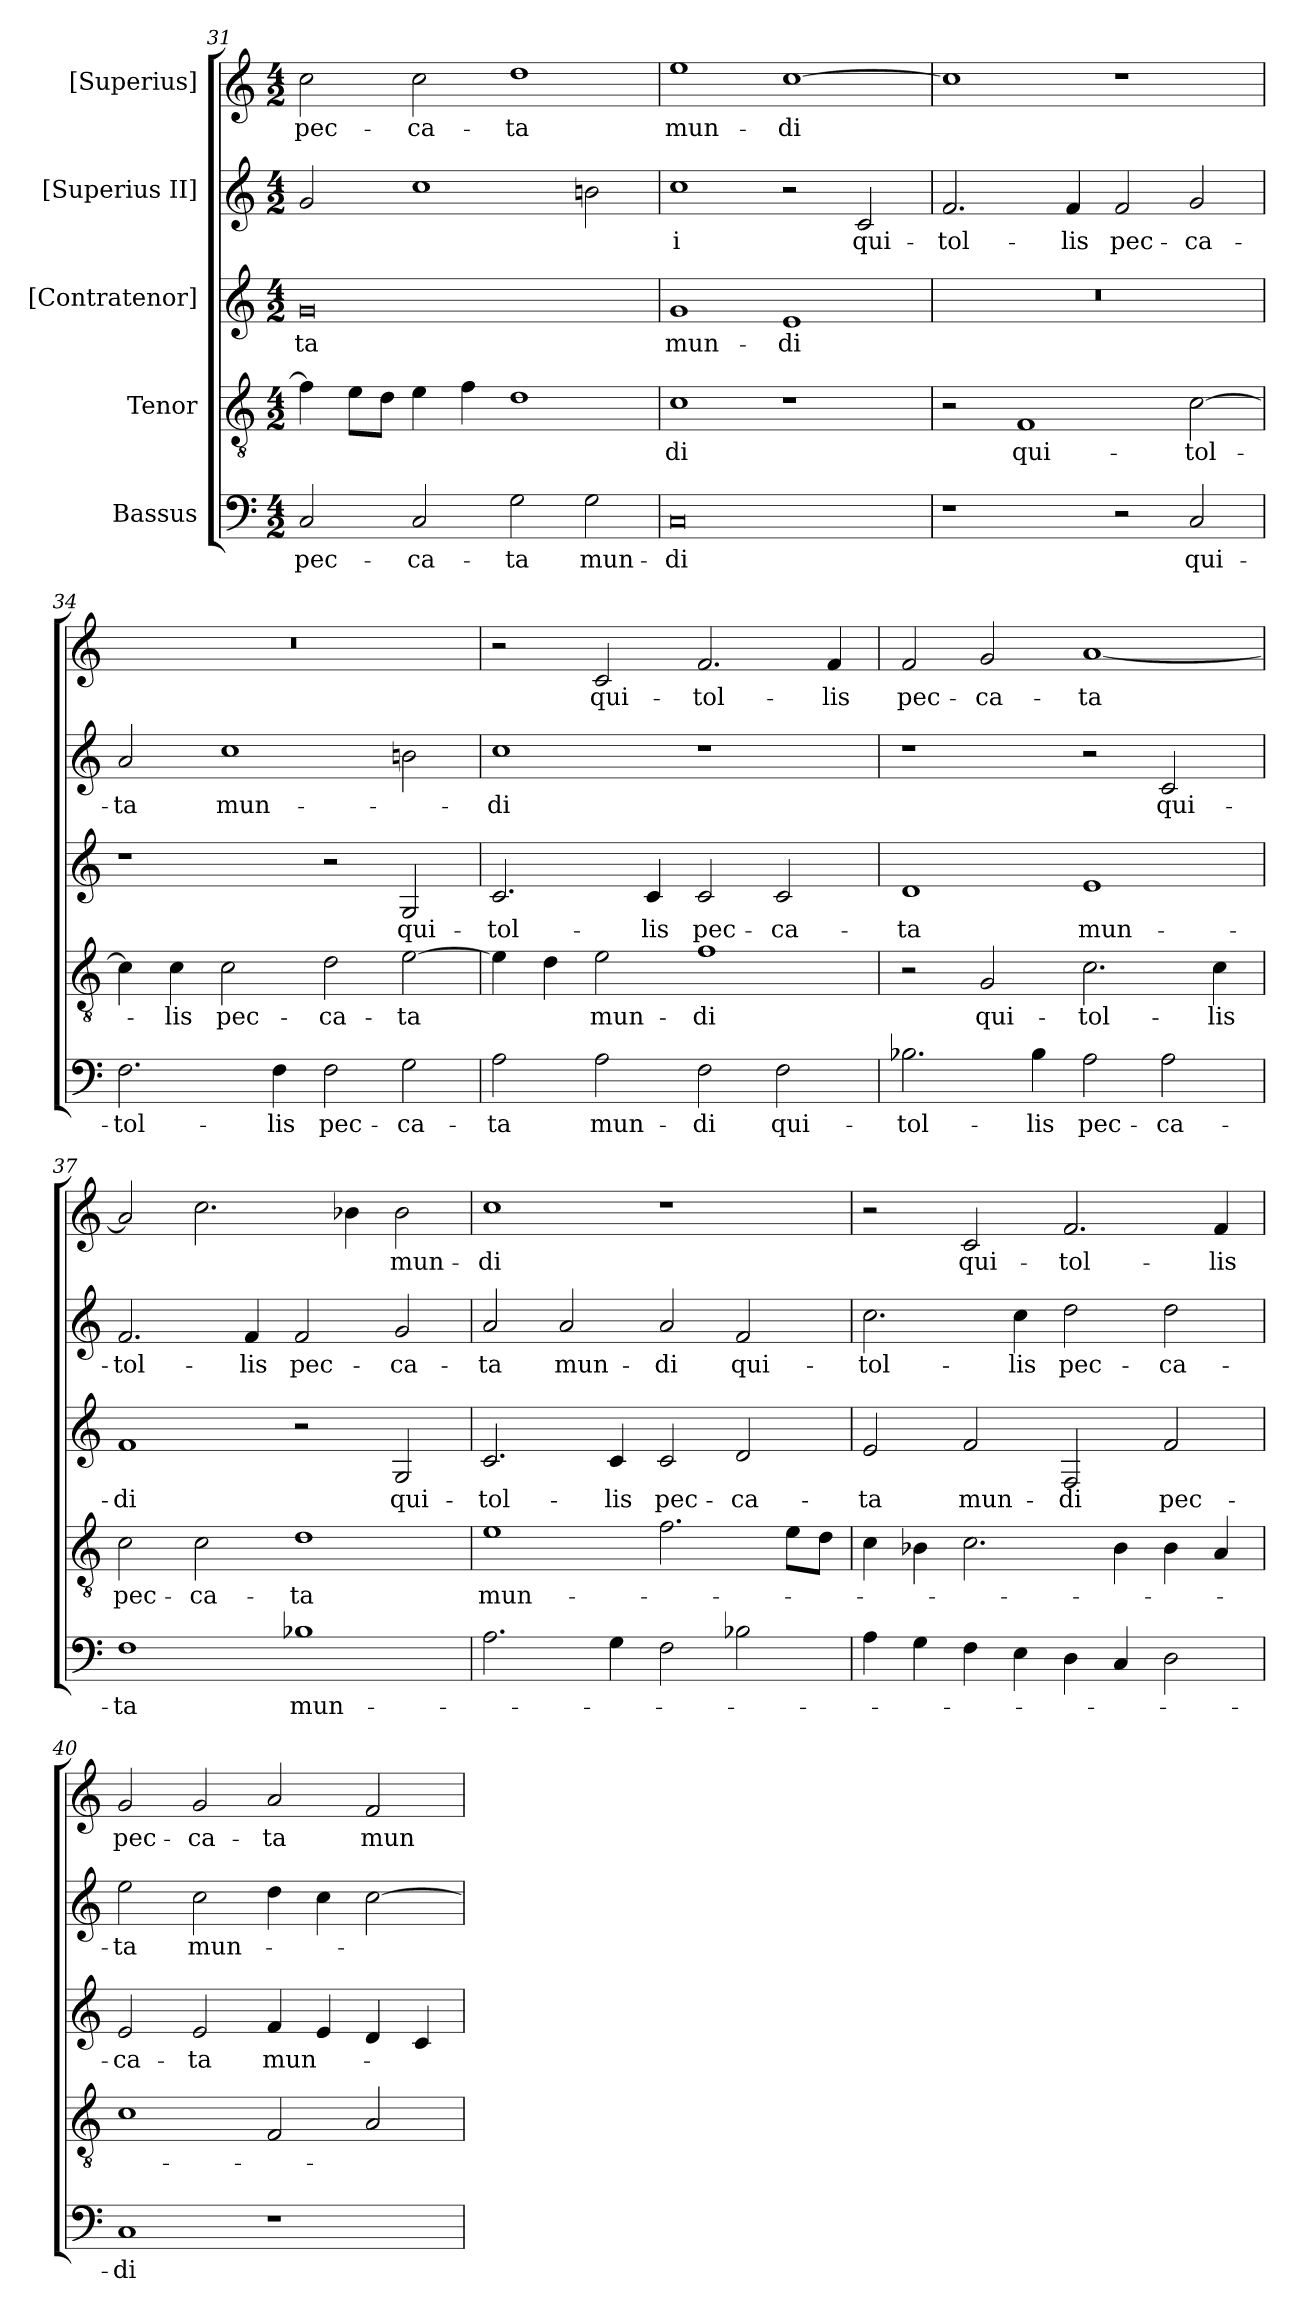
**kern	**text	**kern	**text	**kern	**text	**kern	**text	**kern	**text
*part5	*part5	*part4	*part4	*part3	*part3	*part2	*part2	*part1	*part1
*staff5	*staff5	*staff4	*staff4	*staff3	*staff3	*staff2	*staff2	*staff1	*staff1
*I"Bassus	*	*I"Tenor	*	*I"[Contratenor]	*	*I"[Superius II]	*	*I"[Superius]	*
*clefF4	*	*clefGv2	*	*clefG2	*	*clefG2	*	*clefG2	*
*k[]	*	*k[]	*	*k[]	*	*k[]	*	*k[]	*
*M4/2	*	*M4/2	*	*M4/2	*	*M4/2	*	*M4/2	*
=31	=31	=31	=31	=31	=31	=31	=31	=31	=31
2C/	pec-	4f\]	.	0g/	-ta	2g/	.	2cc\	pec-
.	.	8e\L	.	.	.	.	.	.	.
.	.	8d\J	.	.	.	.	.	.	.
2C/	-ca-	4e\	.	.	.	1cc\	.	2cc\	-ca-
.	.	4f\	.	.	.	.	.	.	.
2G\	-ta	1d\	.	.	.	.	.	1dd\	-ta
2G\	mun-	.	.	.	.	2bn\	.	.	.
=32	=32	=32	=32	=32	=32	=32	=32	=32	=32
0C/	-di	1c\	-di	1g/	mun-	1cc\	-i	1ee\	mun-
.	.	1r	.	1e/	-di	2r	.	[1cc\	-di
.	.	.	.	.	.	2c/	qui-	.	.
=33	=33	=33	=33	=33	=33	=33	=33	=33	=33
1r	.	2r	.	0r	.	2.f/	tol-	1cc\]	.
.	.	1F/	qui-	.	.	.	.	.	.
.	.	.	.	.	.	4f/	-lis	.	.
2r	.	.	.	.	.	2f/	pec-	1r	.
2C/	qui-	[2c\	tol-	.	.	2g/	-ca-	.	.
=34	=34	=34	=34	=34	=34	=34	=34	=34	=34
2.F\	tol-	4c\]	.	1r	.	2a/	-ta	0r	.
.	.	4c\	-lis	.	.	.	.	.	.
.	.	2c\	pec-	.	.	1cc\	mun-	.	.
4F\	-lis	.	.	.	.	.	.	.	.
2F\	pec-	2d\	-ca-	2r	.	.	.	.	.
2G\	-ca-	[2e\	-ta	2G/	qui-	2bn\	.	.	.
=35	=35	=35	=35	=35	=35	=35	=35	=35	=35
2A\	-ta	4e\]	.	2.c/	tol-	1cc\	-di	2r	.
.	.	4d\	.	.	.	.	.	.	.
2A\	mun-	2e\	mun-	.	.	.	.	2c/	qui-
.	.	.	.	4c/	-lis	.	.	.	.
2F\	-di	1f\	-di	2c/	pec-	1r	.	2.f/	tol-
2F\	qui-	.	.	2c/	-ca-	.	.	.	.
.	.	.	.	.	.	.	.	4f/	-lis
=36	=36	=36	=36	=36	=36	=36	=36	=36	=36
2.B-X\	tol-	2r	.	1d/	-ta	1r	.	2f/	pec-
.	.	2G/	qui-	.	.	.	.	2g/	-ca-
4B-\	-lis	.	.	.	.	.	.	.	.
2A\	pec-	2.c\	tol-	1e/	mun-	2r	.	[1a/	-ta
2A\	-ca-	.	.	.	.	2c/	qui-	.	.
.	.	4c\	-lis	.	.	.	.	.	.
=37	=37	=37	=37	=37	=37	=37	=37	=37	=37
1F\	-ta	2c\	pec-	1f/	-di	2.f/	tol-	2a/]	.
.	.	2c\	-ca-	.	.	.	.	2.cc\	.
.	.	.	.	.	.	4f/	-lis	.	.
1B-X\	mun-	1d\	-ta	2r	.	2f/	pec-	.	.
.	.	.	.	.	.	.	.	4b-X\	.
.	.	.	.	2G/	qui-	2g/	-ca-	2b-\	mun-
=38	=38	=38	=38	=38	=38	=38	=38	=38	=38
2.A\	.	1e\	mun-	2.c/	tol-	2a/	-ta	1cc\	-di
.	.	.	.	.	.	2a/	mun-	.	.
4G\	.	.	.	4c/	-lis	.	.	.	.
2F\	.	2.f\	.	2c/	pec-	2a/	-di	1r	.
2B-X\	.	.	.	2d/	-ca-	2f/	qui-	.	.
.	.	8e\L	.	.	.	.	.	.	.
.	.	8d\J	.	.	.	.	.	.	.
=39	=39	=39	=39	=39	=39	=39	=39	=39	=39
4A\	.	4c\	.	2e/	-ta	2.cc\	tol-	2r	.
4G\	.	4B-X\	.	.	.	.	.	.	.
4F\	.	2.c\	.	2f/	mun-	.	.	2c/	qui-
4E\	.	.	.	.	.	4cc\	-lis	.	.
4D\	.	.	.	2F/	-di	2dd\	pec-	2.f/	tol-
4C/	.	4B-\	.	.	.	.	.	.	.
2D\	.	4B-\	.	2f/	pec-	2dd\	-ca-	.	.
.	.	4A/	.	.	.	.	.	4f/	-lis
=40	=40	=40	=40	=40	=40	=40	=40	=40	=40
1C/	-di	1c\	.	2e/	-ca-	2ee\	-ta	2g/	pec-
.	.	.	.	2e/	-ta	2cc\	mun-	2g/	-ca-
1r	.	2F/	.	4f/	mun-	4dd\	.	2a/	-ta
.	.	.	.	4e/	.	4cc\	.	.	.
.	.	2A/	.	4d/	.	[2cc\	.	2f/	mun-
.	.	.	.	4c/	.	.	.	.	.
=	=	=	=	=	=	=	=	=	=
*-	*-	*-	*-	*-	*-	*-	*-	*-	*-
